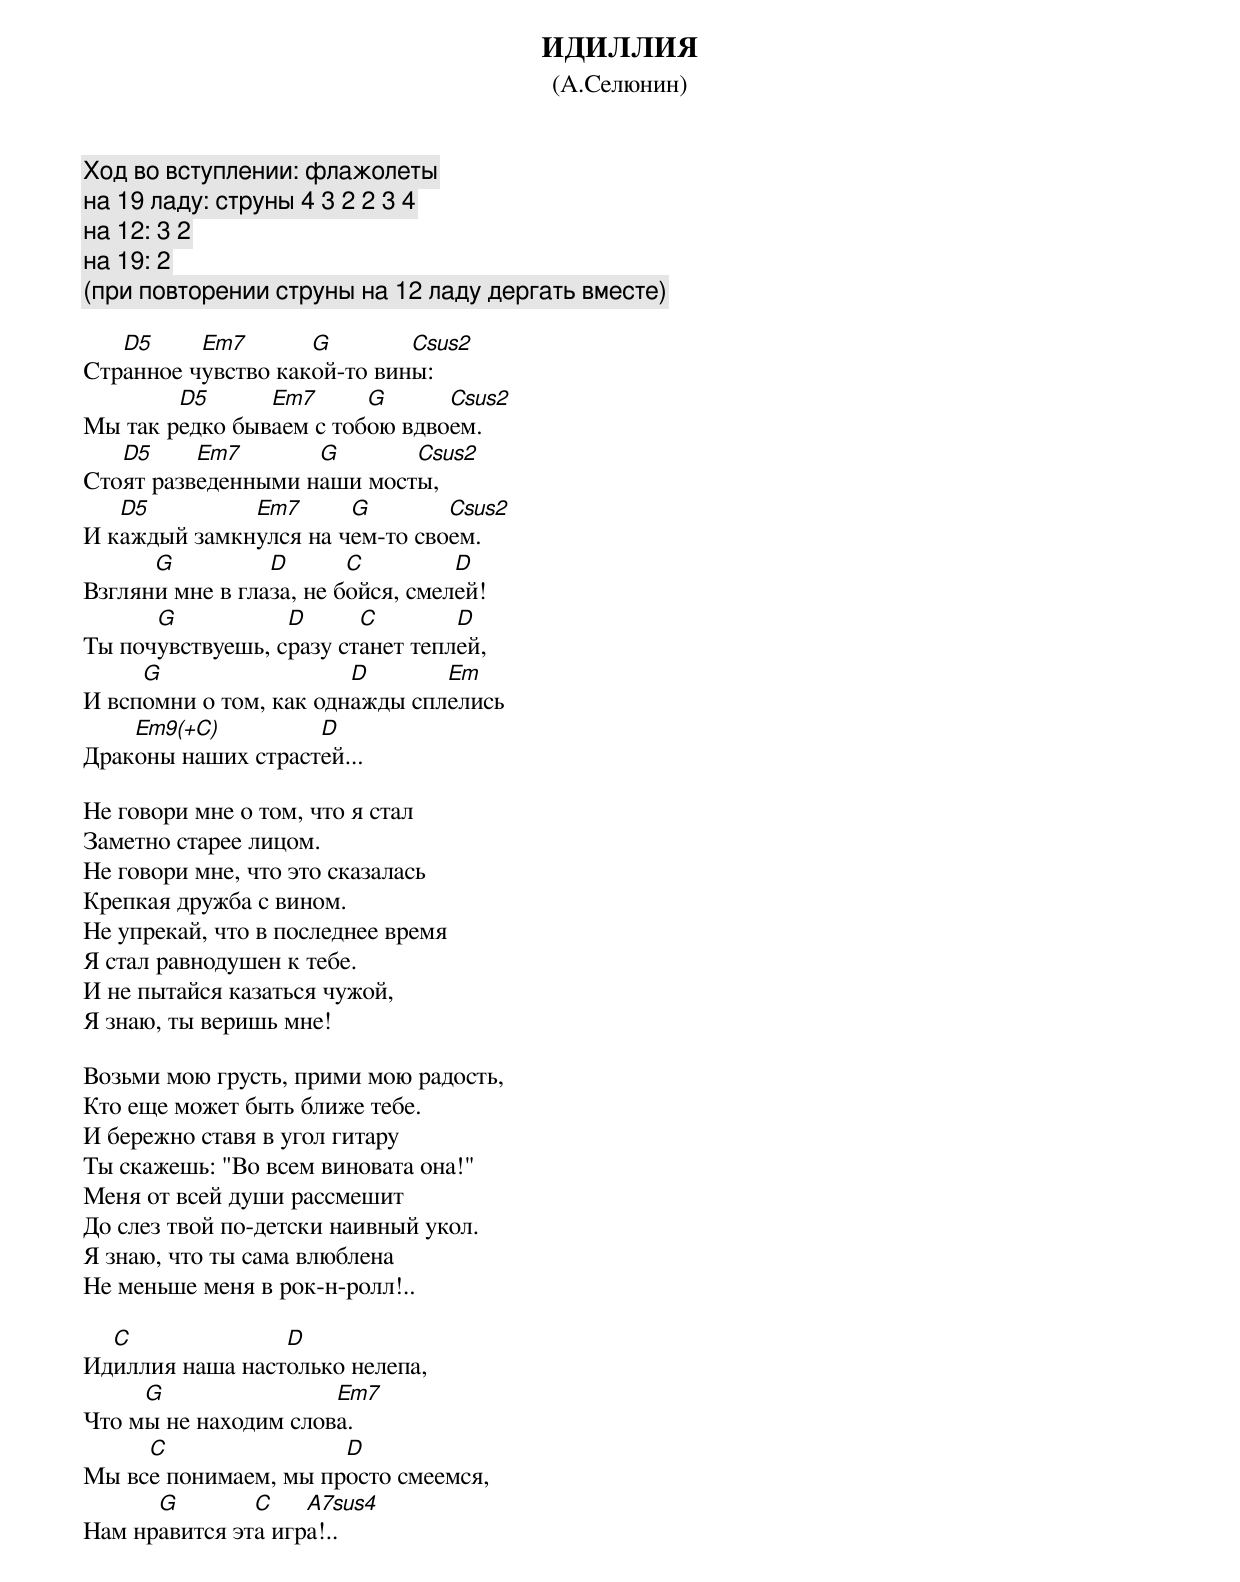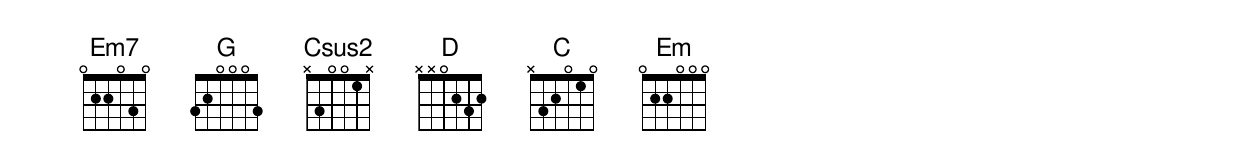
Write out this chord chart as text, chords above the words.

ИДИЛЛИЯ
(А.Селюнин)
Ход во вступлении: флажолеты
на 19 ладу: струны 4 3 2 2 3 4
на 12: 3 2
на 19: 2
(при повторении струны на 12 ладу дергать вместе)

   D5     Em7       G        Csus2
Странное чувство какой-то вины:
        D5      Em7      G      Csus2
Мы так редко бываем с тобою вдвоем.
   D5     Em7       G       Csus2
Стоят разведенными наши мосты,
   D5         Em7      G        Csus2
И каждый замкнулся на чем-то своем.
      G          D       C         D
Взгляни мне в глаза, не бойся, смелей!
      G           D      C        D
Ты почувствуешь, сразу станет теплей,
     G                  D       Em
И вспомни о том, как однажды сплелись
    Em9(+C)         D
Драконы наших страстей...

Не говори мне о том, что я стал
Заметно старее лицом.
Не говори мне, что это сказалась
Крепкая дружба с вином.
Не упрекай, что в последнее время
Я стал равнодушен к тебе.
И не пытайся казаться чужой,
Я знаю, ты веришь мне!

Возьми мою грусть, прими мою радость,
Кто еще может быть ближе тебе.
И бережно ставя в угол гитару
Ты скажешь: "Во всем виновата она!"
Меня от всей души рассмешит
До слез твой по-детски наивный укол.
Я знаю, что ты сама влюблена
Не меньше меня в рок-н-ролл!..

  С              D
Идиллия наша настолько нелепа,
     G                Em7
Что мы не находим слова.
     C                D
Мы все понимаем, мы просто смеемся,
      G        C    A7sus4
Нам нравится эта игра!..
